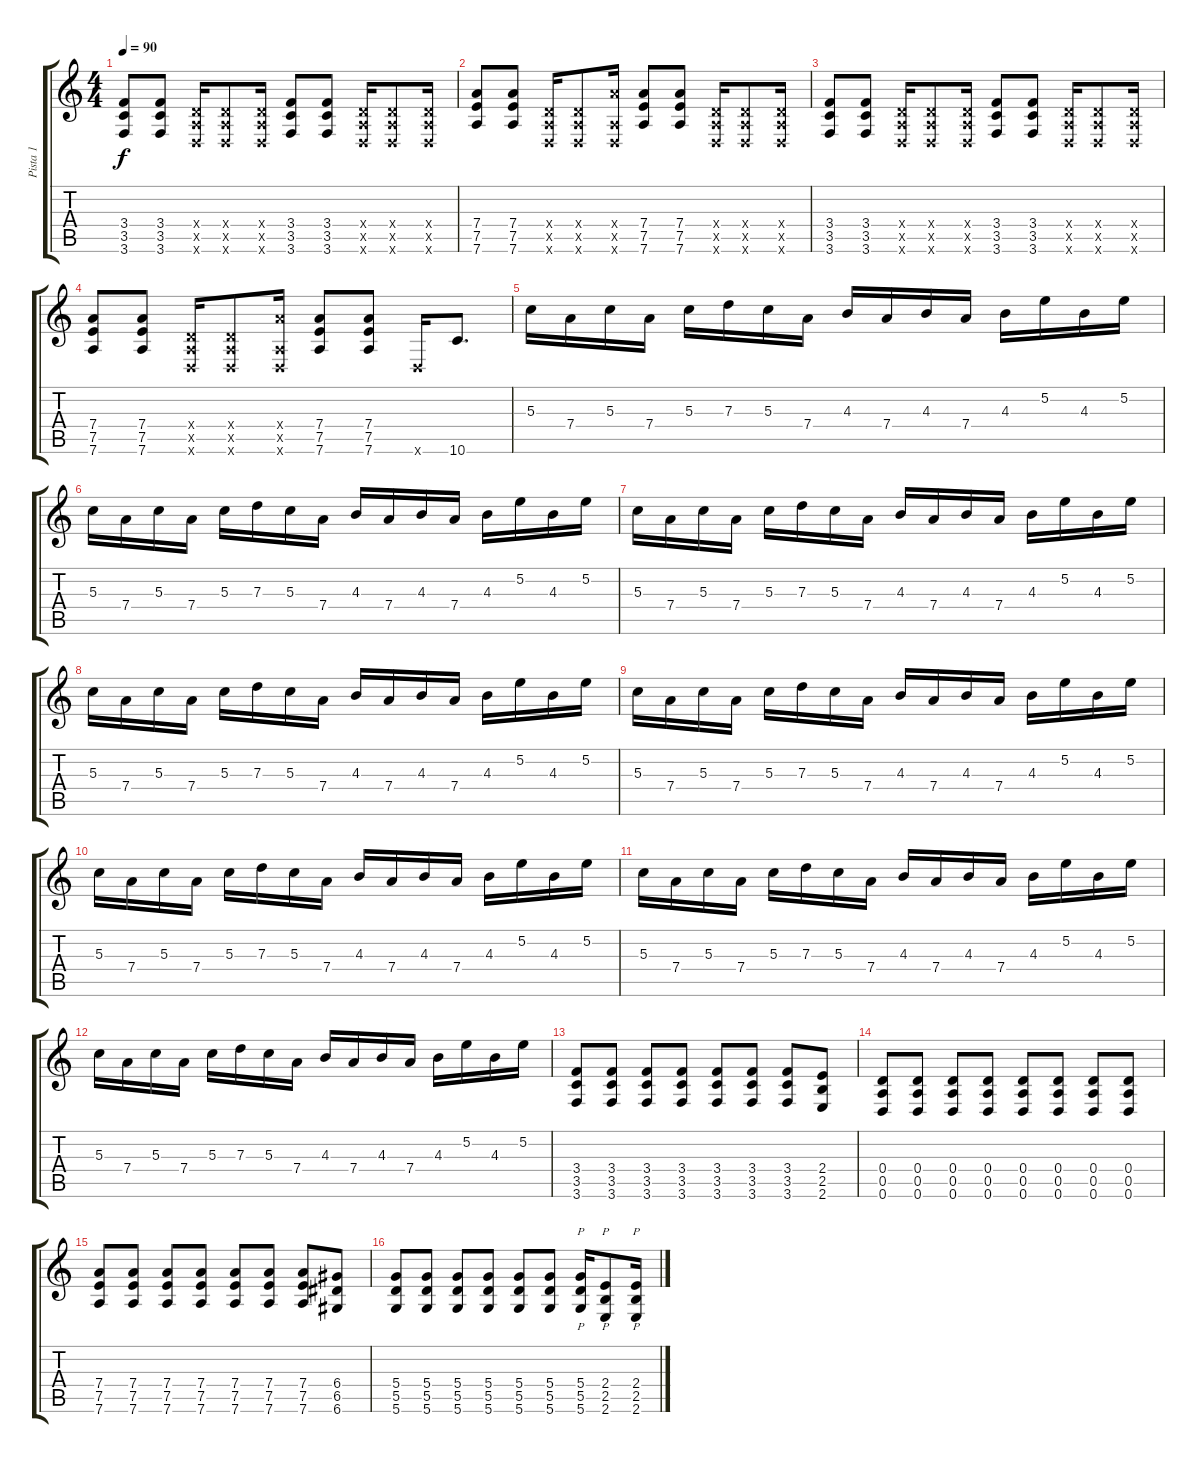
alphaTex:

\track ("Pista 1" "Pista 1") {instrument distortionguitar}
\staff {score tabs}
\tuning (E4 B3 G3 D3 A2 D2) {hide}
\ts (4 4)
\tempo 90
\clef g2
\ks c
(3.4 3.5 3.6).8{dy f} (3.4 3.5 3.6).8 (0.4{x} 0.5{x} 0.6{x}).16 (0.4{x} 0.5{x} 0.6{x}).8 (0.4{x} 0.5{x} 0.6{x}).16 (3.4 3.5 3.6).8 (3.4 3.5 3.6).8 (0.4{x} 0.5{x} 0.6{x}).16 (0.4{x} 0.5{x} 0.6{x}).8 (0.4{x} 0.5{x} 0.6{x}).16 |
(7.4 7.5 7.6).8 (7.4 7.5 7.6).8 (0.4{x} 0.5{x} 0.6{x}).16 (0.4{x} 0.5{x} 0.6{x}).8 (7.4{x} 0.5{x} 0.6{x}).16 (7.4 7.5 7.6).8 (7.4 7.5 7.6).8 (0.4{x} 0.5{x} 0.6{x}).16 (0.4{x} 0.5{x} 0.6{x}).8 (0.4{x} 0.5{x} 0.6{x}).16 |
(3.4 3.5 3.6).8 (3.4 3.5 3.6).8 (0.4{x} 0.5{x} 0.6{x}).16 (0.4{x} 0.5{x} 0.6{x}).8 (0.4{x} 0.5{x} 0.6{x}).16 (3.4 3.5 3.6).8 (3.4 3.5 3.6).8 (0.4{x} 0.5{x} 0.6{x}).16 (0.4{x} 0.5{x} 0.6{x}).8 (0.4{x} 0.5{x} 0.6{x}).16 |
(7.4 7.5 7.6).8 (7.4 7.5 7.6).8 (0.4{x} 0.5{x} 0.6{x}).16 (0.4{x} 0.5{x} 0.6{x}).8 (7.4{x} 0.5{x} 0.6{x}).16 (7.4 7.5 7.6).8 (7.4 7.5 7.6).8 0.6{x}.16 10.6.8{d} |
5.3.16 7.4.16 5.3.16 7.4.16 5.3.16 7.3.16 5.3.16 7.4.16 4.3.16 7.4.16 4.3.16 7.4.16 4.3.16 5.2.16 4.3.16 5.2.16 |
5.3.16 7.4.16 5.3.16 7.4.16 5.3.16 7.3.16 5.3.16 7.4.16 4.3.16 7.4.16 4.3.16 7.4.16 4.3.16 5.2.16 4.3.16 5.2.16 |
5.3.16 7.4.16 5.3.16 7.4.16 5.3.16 7.3.16 5.3.16 7.4.16 4.3.16 7.4.16 4.3.16 7.4.16 4.3.16 5.2.16 4.3.16 5.2.16 |
5.3.16 7.4.16 5.3.16 7.4.16 5.3.16 7.3.16 5.3.16 7.4.16 4.3.16 7.4.16 4.3.16 7.4.16 4.3.16 5.2.16 4.3.16 5.2.16 |
5.3.16 7.4.16 5.3.16 7.4.16 5.3.16 7.3.16 5.3.16 7.4.16 4.3.16 7.4.16 4.3.16 7.4.16 4.3.16 5.2.16 4.3.16 5.2.16 |
5.3.16 7.4.16 5.3.16 7.4.16 5.3.16 7.3.16 5.3.16 7.4.16 4.3.16 7.4.16 4.3.16 7.4.16 4.3.16 5.2.16 4.3.16 5.2.16 |
5.3.16 7.4.16 5.3.16 7.4.16 5.3.16 7.3.16 5.3.16 7.4.16 4.3.16 7.4.16 4.3.16 7.4.16 4.3.16 5.2.16 4.3.16 5.2.16 |
5.3.16 7.4.16 5.3.16 7.4.16 5.3.16 7.3.16 5.3.16 7.4.16 4.3.16 7.4.16 4.3.16 7.4.16 4.3.16 5.2.16 4.3.16 5.2.16 |
(3.4 3.5 3.6).8 (3.4 3.5 3.6).8 (3.4 3.5 3.6).8 (3.4 3.5 3.6).8 (3.4 3.5 3.6).8 (3.4 3.5 3.6).8 (3.4 3.5 3.6).8 (2.4 2.5 2.6).8 |
(0.4 0.5 0.6).8 (0.4 0.5 0.6).8 (0.4 0.5 0.6).8 (0.4 0.5 0.6).8 (0.4 0.5 0.6).8 (0.4 0.5 0.6).8 (0.4 0.5 0.6).8 (0.4 0.5 0.6).8 |
(7.4 7.5 7.6).8 (7.4 7.5 7.6).8 (7.4 7.5 7.6).8 (7.4 7.5 7.6).8 (7.4 7.5 7.6).8 (7.4 7.5 7.6).8 (7.4 7.5 7.6).8 (6.4 6.5 6.6).8 |
(5.4 5.5 5.6).8 (5.4 5.5 5.6).8 (5.4 5.5 5.6).8 (5.4 5.5 5.6).8 (5.4 5.5 5.6).8 (5.4 5.5 5.6).8 (5.4 5.5 5.6).16{p} (2.4 2.5 2.6).8{p} (2.4 2.5 2.6).16{p}
